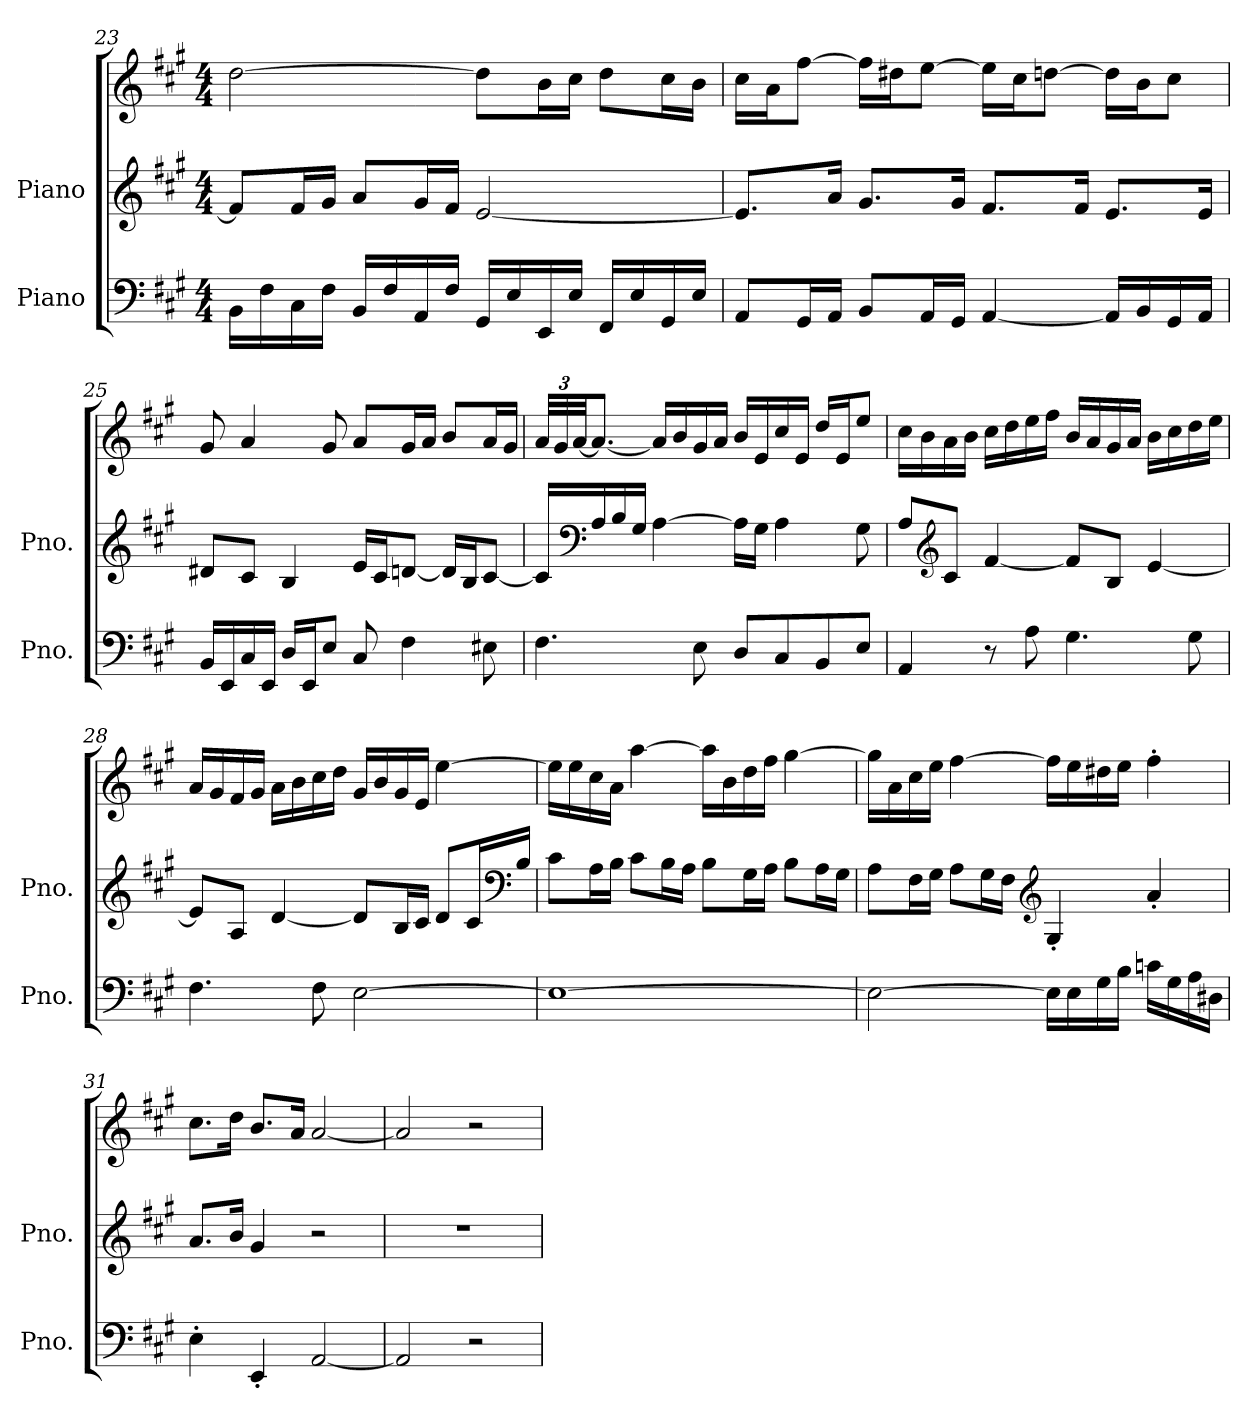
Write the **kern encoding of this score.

**kern	**kern	**kern
*part2	*part1	*part1
*staff3	*staff2	*staff1
*I"Piano	*I"Piano	*
*I'Pno.	*I'Pno.	*
!!LO:LB:g=z
*clefF4	*clefG2	*clefG2
*k[f#c#g#]	*k[f#c#g#]	*k[f#c#g#]
*M4/4	*M4/4	*M4/4
=23	=23	=23
16BB\LL	8f#/L]	[2dd\
16F#\	.	.
16C#\	16f#/L	.
16F#\JJ	16g#/JJ	.
16BB/LL	8a/L	.
16F#/	.	.
16AA/	16g#/L	.
16F#/JJ	16f#/JJ	.
16GG#/LL	[2e/	8dd\L]
16E/	.	.
16EE/	.	16b\L
16E/JJ	.	16cc#\JJ
16FF#/LL	.	8dd\L
16E/	.	.
16GG#/	.	16cc#\L
16E/JJ	.	16b\JJ
=24	=24	=24
8AA/L	8.e/L]	16cc#\LL
.	.	16a\J
16GG#/L	.	[8ff#\J
16AA/JJ	16a/Jk	.
8BB/L	8.g#/L	16ff#\LL]
.	.	16dd#X\J
16AA/L	.	[8ee\J
16GG#/JJ	16g#/Jk	.
[4AA/	8.f#/L	16ee\LL]
.	.	16cc#\J
.	.	[8ddn\J
.	16f#/Jk	.
16AA/LL]	8.e/L	16dd\LL]
16BB/	.	16b\J
16GG#/	.	8cc#\J
16AA/JJ	16e/Jk	.
!!LO:PB:g=z
=25	=25	=25
16BB/LL	8d#X/L	8g#/
16EE/	.	.
16C#/	8c#/J	4a/
16EE/JJ	.	.
16D/LL	4B/	.
16EE/J	.	.
8E/J	.	8g#/
8C#/	16e/LL	8a/L
.	16c#/J	.
4F#\	[8dn/J	16g#/L
.	.	16a/JJ
.	16d/LL]	8b/L
.	16B/J	.
8E#X\	[8c#/J	16a/L
.	.	16g#/JJ
=26	=26	=26
*	*	*Xbrackettup
4.F#\	16c#/LL]	48a/LLL
.	.	48g#/
.	.	[48a/JJ
*	*clefF4	*
.	16A/	8.a/J_
.	16B/	.
.	16G#/JJ	.
.	[4A\	16a/LL]
.	.	16b/
8E\	.	16g#/
.	.	16a/JJ
8D/L	16A\LL]	16b/LL
.	16G#\JJ	16e/
8C#/	4A\	16cc#/
.	.	16e/JJ
8BB/	.	16dd/LL
.	.	16e/J
8E/J	8G#\	8ee/J
!!LO:LB:g=z
=27	=27	=27
4AA/	8A/L	16cc#\LL
.	.	16b\
*	*clefG2	*
.	8c#/J	16a\
.	.	16b\JJ
8r	[4f#/	16cc#\LL
.	.	16dd\
8A\	.	16ee\
.	.	16ff#\JJ
4.G#\	8f#/L]	16b/LL
.	.	16a/
.	8B/J	16g#/
.	.	16a/JJ
.	[4e/	16b\LL
.	.	16cc#\
8G#\	.	16dd\
.	.	16ee\JJ
=28	=28	=28
4.F#\	8e/L]	16a/LL
.	.	16g#/
.	8A/J	16f#/
.	.	16g#/JJ
.	[4d/	16a\LL
.	.	16b\
8F#\	.	16cc#\
.	.	16dd\JJ
[2E\	8d/L]	16g#/LL
.	.	16b/
.	16B/L	16g#/
.	16c#/JJ	16e/JJ
.	8d/L	[4ee\
.	16c#/L	.
*	*clefF4	*
.	16B/JJ	.
!!LO:LB:g=z
=29	=29	=29
1E_	8c#\L	16ee\LL]
.	.	16ee\
.	16A\L	16cc#\
.	16B\JJ	16a\JJ
.	8c#\L	[4aa\
.	16B\L	.
.	16A\JJ	.
.	8B\L	16aa\LL]
.	.	16b\
.	16G#\L	16dd\
.	16A\JJ	16ff#\JJ
.	8B\L	[4gg#\
.	16A\L	.
.	16G#\JJ	.
=30	=30	=30
2E\_	8A\L	16gg#\LL]
.	.	16a\
.	16F#\L	16cc#\
.	16G#\JJ	16ee\JJ
.	8A\L	[4ff#\
.	16G#\L	.
.	16F#\JJ	.
*	*clefG2	*
16E\LL]	4G#'/	16ff#\LL]
16E\	.	16ee\
16G#\	.	16dd#X\
16B\JJ	.	16ee\JJ
16cn\LL	4a'/	4ff#'\
16G#\	.	.
16A\	.	.
16D#X\JJ	.	.
=31	=31	=31
*	*	*MM81
4E'\	8.a/L	8.cc#\L
.	16b/Jk	16dd\Jk
4EE'/	4g#/	8.b/L
.	.	16a/Jk
[2AA/	2r	[2a/
!!LO:LB:g=z
=32	=32	=32
*	*	*MM63
2AA/]	1r	2a/]
2r	.	2r
=	=	=
*-	*-	*-
